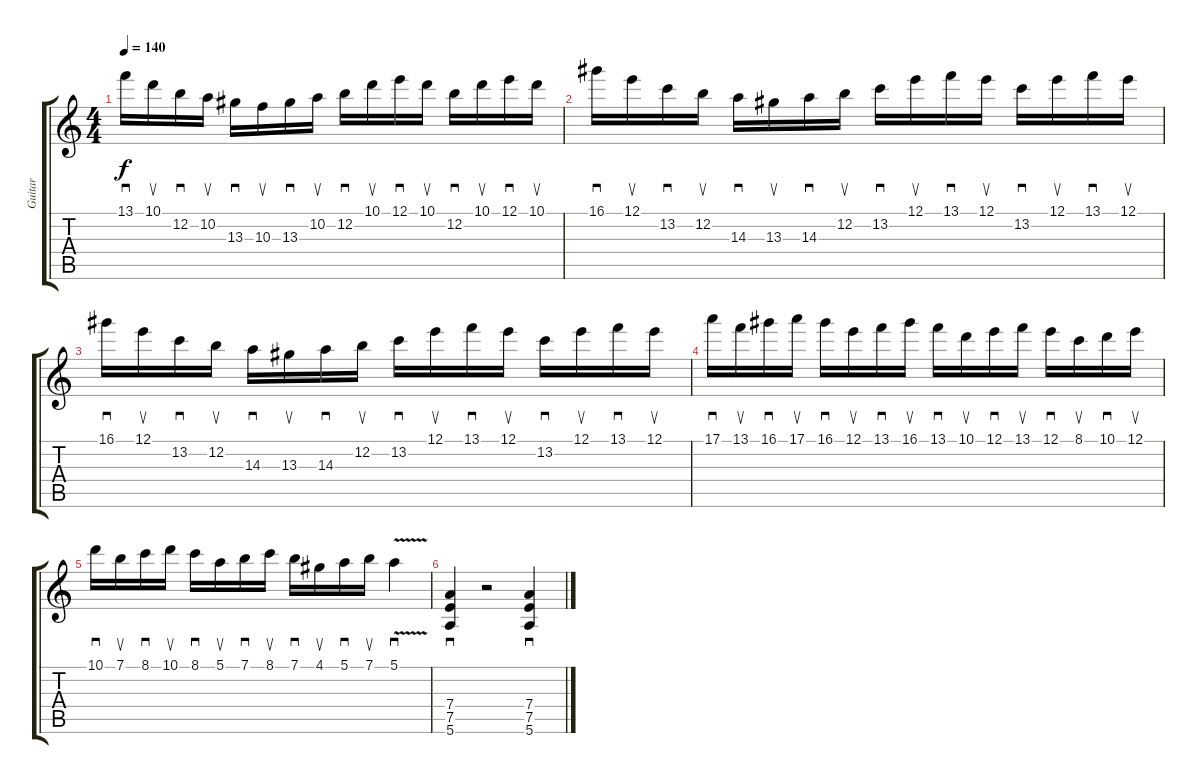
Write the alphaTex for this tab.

\track ("Guitar" "Guitar") {instrument distortionguitar}
\staff {score tabs}
\tuning (E4 B3 G3 D3 A2 E2) {hide}
\ts (4 4)
\tempo 140
\clef g2
\ks c
13.1.16{sd dy f} 10.1.16{su} 12.2.16{sd} 10.2.16{su} 13.3.16{sd} 10.3.16{su} 13.3.16{sd} 10.2.16{su} 12.2.16{sd} 10.1.16{su} 12.1.16{sd} 10.1.16{su} 12.2.16{sd} 10.1.16{su} 12.1.16{sd} 10.1.16{su} |
16.1.16{sd} 12.1.16{su} 13.2.16{sd} 12.2.16{su} 14.3.16{sd} 13.3.16{su} 14.3.16{sd} 12.2.16{su} 13.2.16{sd} 12.1.16{su} 13.1.16{sd} 12.1.16{su} 13.2.16{sd} 12.1.16{su} 13.1.16{sd} 12.1.16{su} |
16.1.16{sd} 12.1.16{su} 13.2.16{sd} 12.2.16{su} 14.3.16{sd} 13.3.16{su} 14.3.16{sd} 12.2.16{su} 13.2.16{sd} 12.1.16{su} 13.1.16{sd} 12.1.16{su} 13.2.16{sd} 12.1.16{su} 13.1.16{sd} 12.1.16{su} |
17.1.16{sd} 13.1.16{su} 16.1.16{sd} 17.1.16{su} 16.1.16{sd} 12.1.16{su} 13.1.16{sd} 16.1.16{su} 13.1.16{sd} 10.1.16{su} 12.1.16{sd} 13.1.16{su} 12.1.16{sd} 8.1.16{su} 10.1.16{sd} 12.1.16{su} |
10.1.16{sd} 7.1.16{su} 8.1.16{sd} 10.1.16{su} 8.1.16{sd} 5.1.16{su} 7.1.16{sd} 8.1.16{su} 7.1.16{sd} 4.1.16{su} 5.1.16{sd} 7.1.16{su} 5.1{v}.4{sd} |
(7.4 7.5 5.6).4{sd} r.2 (7.4 7.5 5.6).4{sd}
